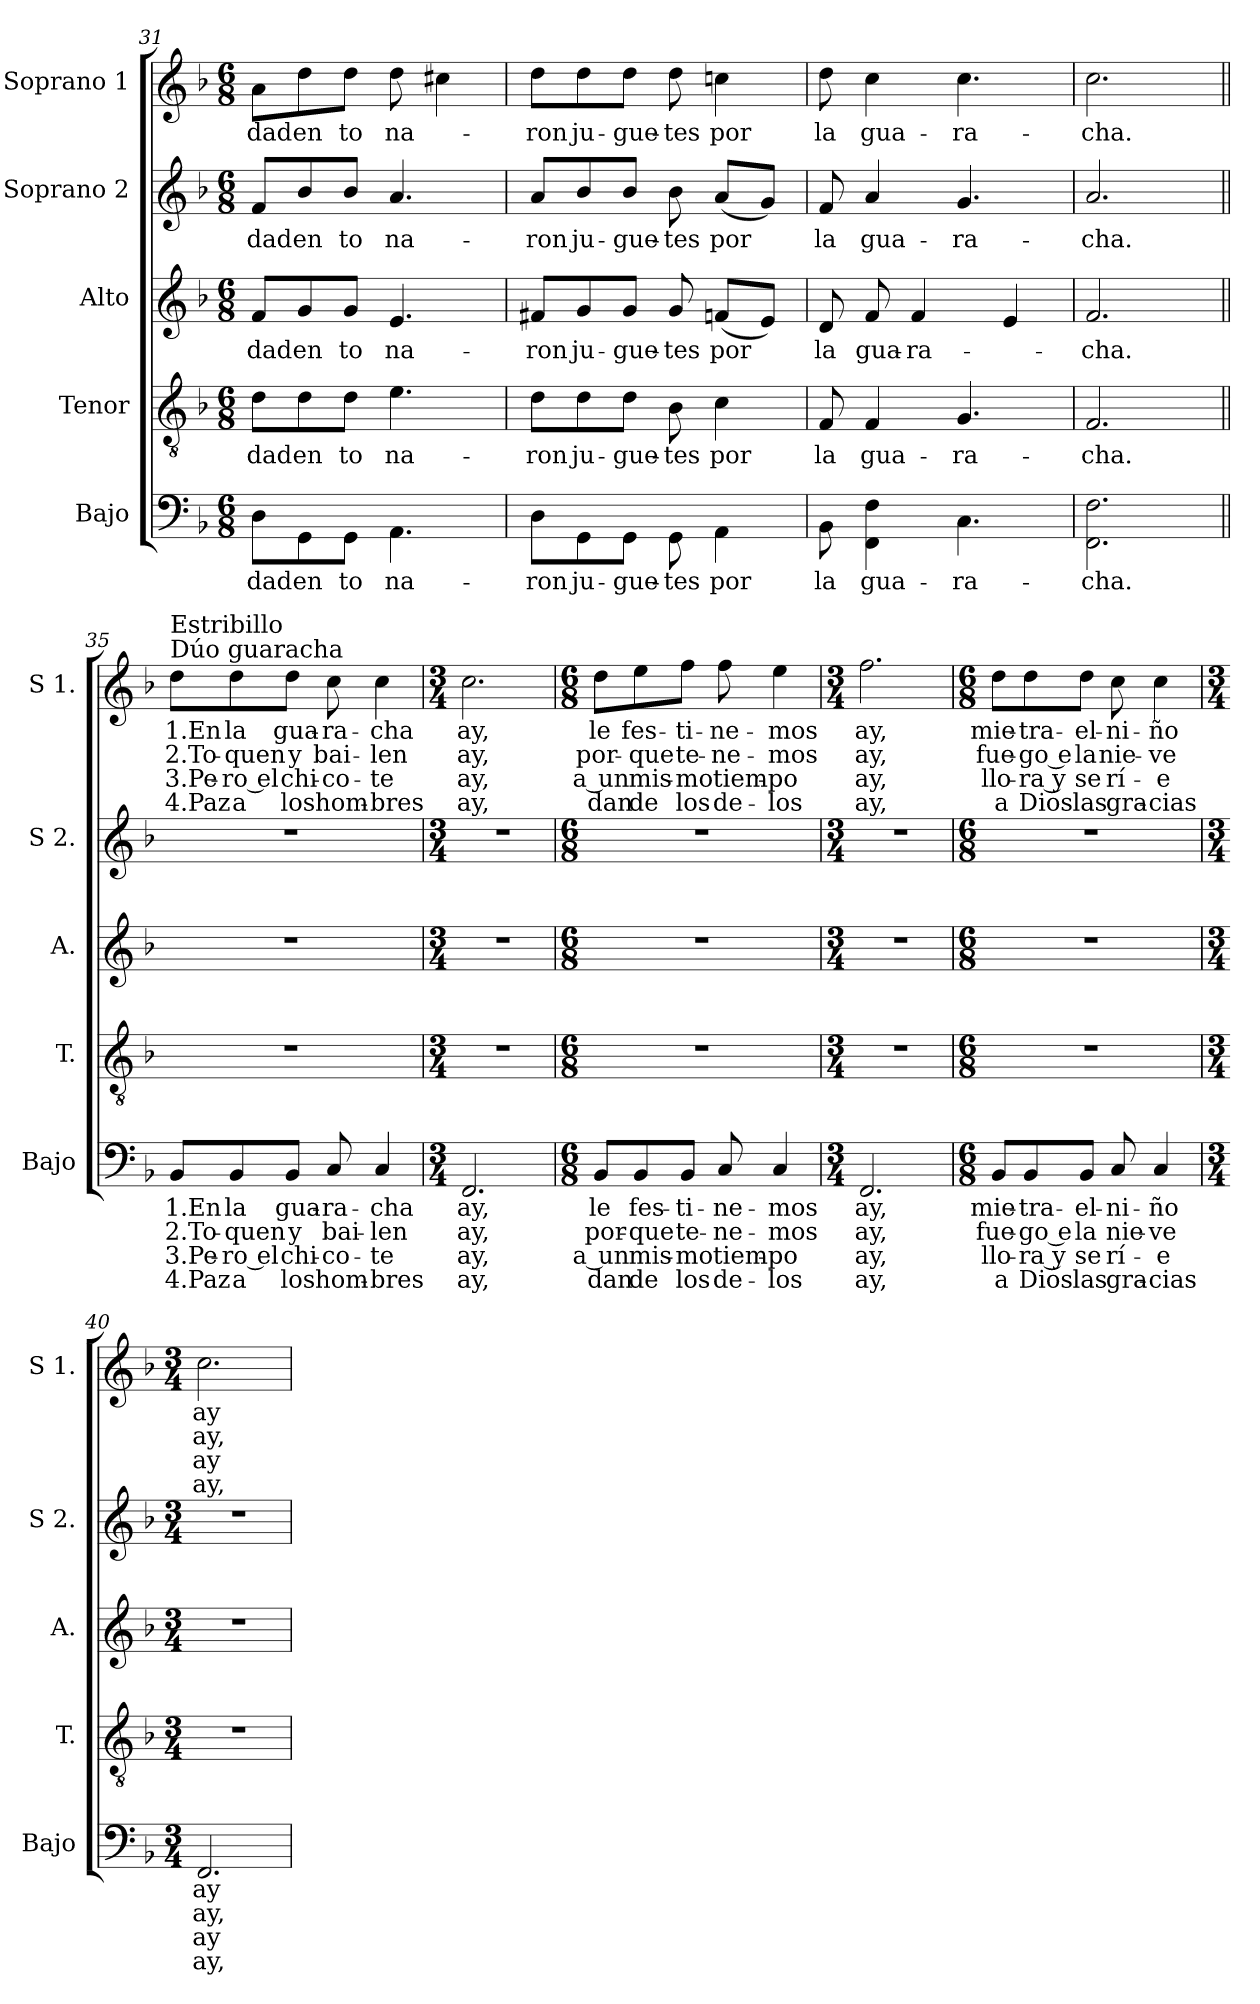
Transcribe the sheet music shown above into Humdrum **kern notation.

**kern	**text	**text	**text	**text	**kern	**text	**kern	**text	**kern	**text	**kern	**text	**text	**text	**text
*part5	*part5	*part5	*part5	*part5	*part4	*part4	*part3	*part3	*part2	*part2	*part1	*part1	*part1	*part1	*part1
*staff5	*staff5	*staff5	*staff5	*staff5	*staff4	*staff4	*staff3	*staff3	*staff2	*staff2	*staff1	*staff1	*staff1	*staff1	*staff1
*I"Bajo	*	*	*	*	*I"Tenor	*	*I"Alto	*	*I"Soprano 2	*	*I"Soprano 1	*	*	*	*
*I'Bajo	*	*	*	*	*I'T.	*	*I'A.	*	*I'S 2.	*	*I'S 1.	*	*	*	*
*clefF4	*	*	*	*	*clefGv2	*	*clefG2	*	*clefG2	*	*clefG2	*	*	*	*
*k[b-]	*	*	*	*	*k[b-]	*	*k[b-]	*	*k[b-]	*	*k[b-]	*	*	*	*
*M6/8	*	*	*	*	*M6/8	*	*M6/8	*	*M6/8	*	*M6/8	*	*	*	*
=31	=31	=31	=31	=31	=31	=31	=31	=31	=31	=31	=31	=31	=31	=31	=31
!	!LO:LY:b	!	!	!	!	!LO:LY:b	!	!LO:LY:b	!	!LO:LY:b	!	!LO:LY:b	!	!	!
8D\L	-dad	.	.	.	8d\L	-dad	8f/L	-dad	8f/L	-dad	8a\L	-dad	.	.	.
!	!LO:LY:b	!	!	!	!	!LO:LY:b	!	!LO:LY:b	!	!LO:LY:b	!	!LO:LY:b	!	!	!
8GG\	en	.	.	.	8d\	en	8g/	en	8b-/	en	8dd\	en	.	.	.
!	!LO:LY:b	!	!	!	!	!LO:LY:b	!	!LO:LY:b	!	!LO:LY:b	!	!LO:LY:b	!	!	!
8GG\J	to	.	.	.	8d\J	to	8g/J	to	8b-/J	to	8dd\J	to	.	.	.
!	!LO:LY:b	!	!	!	!	!LO:LY:b	!	!LO:LY:b	!	!LO:LY:b	!	!LO:LY:b	!	!	!
4.AA\	na-	.	.	.	4.e\	na-	4.e/	na-	4.a/	na-	8dd\	na-	.	.	.
.	.	.	.	.	.	.	.	.	.	.	4cc#X\	.	.	.	.
!!LO:PB:g=z
=32	=32	=32	=32	=32	=32	=32	=32	=32	=32	=32	=32	=32	=32	=32	=32
!	!LO:LY:b	!	!	!	!	!LO:LY:b	!	!LO:LY:b	!	!LO:LY:b	!	!LO:LY:b	!	!	!
8D\L	ron	.	.	.	8d\L	ron	8f#X/L	ron	8a/L	ron	8dd\L	-ron	.	.	.
!	!LO:LY:b	!	!	!	!	!LO:LY:b	!	!LO:LY:b	!	!LO:LY:b	!	!LO:LY:b	!	!	!
8GG\	ju-	.	.	.	8d\	ju-	8g/	ju-	8b-/	ju-	8dd\	ju-	.	.	.
!	!LO:LY:b	!	!	!	!	!LO:LY:b	!	!LO:LY:b	!	!LO:LY:b	!	!LO:LY:b	!	!	!
8GG\J	-gue-	.	.	.	8d\J	-gue-	8g/J	-gue-	8b-/J	-gue-	8dd\J	-gue-	.	.	.
!	!LO:LY:b	!	!	!	!	!LO:LY:b	!	!LO:LY:b	!	!LO:LY:b	!	!LO:LY:b	!	!	!
8GG\	-tes	.	.	.	8B-\	-tes	8g/	-tes	8b-\	-tes	8dd\	-tes	.	.	.
!	!LO:LY:b	!	!	!	!	!LO:LY:b	!	!LO:LY:b	!	!LO:LY:b	!	!LO:LY:b	!	!	!
4AA\	por	.	.	.	4c\	por	(8fn/L	por	(8a/L	por	4ccn\	por	.	.	.
.	.	.	.	.	.	.	8e/J)	.	8g/J)	.	.	.	.	.	.
=33	=33	=33	=33	=33	=33	=33	=33	=33	=33	=33	=33	=33	=33	=33	=33
!	!LO:LY:b	!	!	!	!	!LO:LY:b	!	!LO:LY:b	!	!LO:LY:b	!	!LO:LY:b	!	!	!
8BB-\	la	.	.	.	8F/	la	8d/	la	8f/	la	8dd\	la	.	.	.
!	!LO:LY:b	!	!	!	!	!LO:LY:b	!	!LO:LY:b	!	!LO:LY:b	!	!LO:LY:b	!	!	!
4FF\ 4F\	gua-	.	.	.	4F/	gua-	8f/	gua-	4a/	gua-	4cc\	gua-	.	.	.
!	!	!	!	!	!	!	!	!LO:LY:b	!	!	!	!	!	!	!
.	.	.	.	.	.	.	4f/	-ra-	.	.	.	.	.	.	.
!	!LO:LY:b	!	!	!	!	!LO:LY:b	!	!	!	!LO:LY:b	!	!LO:LY:b	!	!	!
4.C\	-ra-	.	.	.	4.G/	-ra-	.	.	4.g/	-ra-	4.cc\	-ra-	.	.	.
.	.	.	.	.	.	.	4e/	.	.	.	.	.	.	.	.
=34	=34	=34	=34	=34	=34	=34	=34	=34	=34	=34	=34	=34	=34	=34	=34
!	!LO:LY:b	!	!	!	!	!LO:LY:b	!	!LO:LY:b	!	!LO:LY:b	!	!LO:LY:b	!	!	!
2.FF\ 2.F\	-cha.	.	.	.	2.F/	-cha.	2.f/	-cha.	2.a/	-cha.	2.cc\	-cha.	.	.	.
=35||	=35||	=35||	=35||	=35||	=35||	=35||	=35||	=35||	=35||	=35||	=35||	=35||	=35||	=35||	=35||
*	*	*	*	*	*	*	*	*	*	*	*MM135	*	*	*	*
!	!	!	!	!	!	!	!	!	!	!	!LO:TX:a:t=Dúo guaracha	!	!	!	!
!	!	!	!	!	!	!	!	!	!	!	!LO:TX:a:t=Estribillo	!	!	!	!
!	!LO:LY:b	!LO:LY:b	!LO:LY:b	!LO:LY:b	!	!	!	!	!	!	!	!LO:LY:b	!LO:LY:b	!LO:LY:b	!LO:LY:b
8BB-/L	1.En	2.To-	3.Pe-	4.Paz	2.r	.	2.r	.	2.r	.	8dd\L	1.En	2.To-	3.Pe-	4.Paz
!	!LO:LY:b	!LO:LY:b	!LO:LY:b	!LO:LY:b	!	!	!	!	!	!	!	!LO:LY:b	!LO:LY:b	!LO:LY:b	!LO:LY:b
8BB-/	la	-quen	ro el	a	.	.	.	.	.	.	8dd\	la	-quen	ro el	a
!	!LO:LY:b	!LO:LY:b	!LO:LY:b	!LO:LY:b	!	!	!	!	!	!	!	!LO:LY:b	!LO:LY:b	!LO:LY:b	!LO:LY:b
8BB-/J	gua-	y	chi-	los	.	.	.	.	.	.	8dd\J	gua-	y	chi-	los
!	!LO:LY:b	!LO:LY:b	!LO:LY:b	!LO:LY:b	!	!	!	!	!	!	!	!LO:LY:b	!LO:LY:b	!LO:LY:b	!LO:LY:b
8C/	-ra-	bai-	-co-	hom-	.	.	.	.	.	.	8cc\	-ra-	bai-	-co-	hom-
!	!LO:LY:b	!LO:LY:b	!LO:LY:b	!LO:LY:b	!	!	!	!	!	!	!	!LO:LY:b	!LO:LY:b	!LO:LY:b	!LO:LY:b
4C/	-cha	-len	-te	-bres	.	.	.	.	.	.	4cc\	-cha	-len	-te	-bres
=36	=36	=36	=36	=36	=36	=36	=36	=36	=36	=36	=36	=36	=36	=36	=36
*M3/4	*	*	*	*	*M3/4	*	*M3/4	*	*M3/4	*	*M3/4	*	*	*	*
!	!LO:LY:b	!LO:LY:b	!LO:LY:b	!LO:LY:b	!	!	!	!	!	!	!	!LO:LY:b	!LO:LY:b	!LO:LY:b	!LO:LY:b
2.FF/	ay,	ay,	ay,	ay,	2.r	.	2.r	.	2.r	.	2.cc\	ay,	ay,	ay,	ay,
=37	=37	=37	=37	=37	=37	=37	=37	=37	=37	=37	=37	=37	=37	=37	=37
*M6/8	*	*	*	*	*M6/8	*	*M6/8	*	*M6/8	*	*M6/8	*	*	*	*
!	!LO:LY:b	!LO:LY:b	!LO:LY:b	!LO:LY:b	!	!	!	!	!	!	!	!LO:LY:b	!LO:LY:b	!LO:LY:b	!LO:LY:b
8BB-/L	le	por-	a un	dan	2.r	.	2.r	.	2.r	.	8dd\L	le	por-	a un	dan
!	!LO:LY:b	!LO:LY:b	!LO:LY:b	!LO:LY:b	!	!	!	!	!	!	!	!LO:LY:b	!LO:LY:b	!LO:LY:b	!LO:LY:b
8BB-/	fes-	-que	mis-	de	.	.	.	.	.	.	8ee\	fes-	-que	mis-	de
!	!LO:LY:b	!LO:LY:b	!LO:LY:b	!LO:LY:b	!	!	!	!	!	!	!	!LO:LY:b	!LO:LY:b	!LO:LY:b	!LO:LY:b
8BB-/J	-ti-	te-	-mo	los	.	.	.	.	.	.	8ff\J	-ti-	te-	-mo	los
!	!LO:LY:b	!LO:LY:b	!LO:LY:b	!LO:LY:b	!	!	!	!	!	!	!	!LO:LY:b	!LO:LY:b	!LO:LY:b	!LO:LY:b
8C/	-ne-	-ne-	tiem-	de-	.	.	.	.	.	.	8ff\	-ne-	-ne-	tiem-	de-
!	!LO:LY:b	!LO:LY:b	!LO:LY:b	!LO:LY:b	!	!	!	!	!	!	!	!LO:LY:b	!LO:LY:b	!LO:LY:b	!LO:LY:b
4C/	-mos	-mos	-po	-los	.	.	.	.	.	.	4ee\	-mos	-mos	-po	-los
!!LO:LB:g=z
=38	=38	=38	=38	=38	=38	=38	=38	=38	=38	=38	=38	=38	=38	=38	=38
*M3/4	*	*	*	*	*M3/4	*	*M3/4	*	*M3/4	*	*M3/4	*	*	*	*
!	!LO:LY:b	!LO:LY:b	!LO:LY:b	!LO:LY:b	!	!	!	!	!	!	!	!LO:LY:b	!LO:LY:b	!LO:LY:b	!LO:LY:b
2.FF/	ay,	ay,	ay,	ay,	2.r	.	2.r	.	2.r	.	2.ff\	ay,	ay,	ay,	ay,
=39	=39	=39	=39	=39	=39	=39	=39	=39	=39	=39	=39	=39	=39	=39	=39
*M6/8	*	*	*	*	*M6/8	*	*M6/8	*	*M6/8	*	*M6/8	*	*	*	*
!	!LO:LY:b	!LO:LY:b	!LO:LY:b	!LO:LY:b	!	!	!	!	!	!	!	!LO:LY:b	!LO:LY:b	!LO:LY:b	!LO:LY:b
8BB-/L	mie-	fue-	llo-	a	2.r	.	2.r	.	2.r	.	8dd\L	mie-	fue-	llo-	a
!	!LO:LY:b	!LO:LY:b	!LO:LY:b	!LO:LY:b	!	!	!	!	!	!	!	!LO:LY:b	!LO:LY:b	!LO:LY:b	!LO:LY:b
8BB-/	-tra-	go e	ra y	Dios	.	.	.	.	.	.	8dd\	-tra-	go e	ra y	Dios
!	!LO:LY:b	!LO:LY:b	!LO:LY:b	!LO:LY:b	!	!	!	!	!	!	!	!LO:LY:b	!LO:LY:b	!LO:LY:b	!LO:LY:b
8BB-/J	-el-	la	se	las	.	.	.	.	.	.	8dd\J	-el-	la	se	las
!	!LO:LY:b	!LO:LY:b	!LO:LY:b	!LO:LY:b	!	!	!	!	!	!	!	!LO:LY:b	!LO:LY:b	!LO:LY:b	!LO:LY:b
8C/	-ni-	nie-	rí-	gra-	.	.	.	.	.	.	8cc\	-ni-	nie-	rí-	gra-
!	!LO:LY:b	!LO:LY:b	!LO:LY:b	!LO:LY:b	!	!	!	!	!	!	!	!LO:LY:b	!LO:LY:b	!LO:LY:b	!LO:LY:b
4C/	-ño	-ve	-e	-cias	.	.	.	.	.	.	4cc\	-ño	-ve	-e	-cias
=40	=40	=40	=40	=40	=40	=40	=40	=40	=40	=40	=40	=40	=40	=40	=40
*M3/4	*	*	*	*	*M3/4	*	*M3/4	*	*M3/4	*	*M3/4	*	*	*	*
!	!LO:LY:b	!LO:LY:b	!LO:LY:b	!LO:LY:b	!	!	!	!	!	!	!	!LO:LY:b	!LO:LY:b	!LO:LY:b	!LO:LY:b
2.FF/	ay	ay,	ay	ay,	2.r	.	2.r	.	2.r	.	2.cc\	ay	ay,	ay	ay,
=	=	=	=	=	=	=	=	=	=	=	=	=	=	=	=
*-	*-	*-	*-	*-	*-	*-	*-	*-	*-	*-	*-	*-	*-	*-	*-
